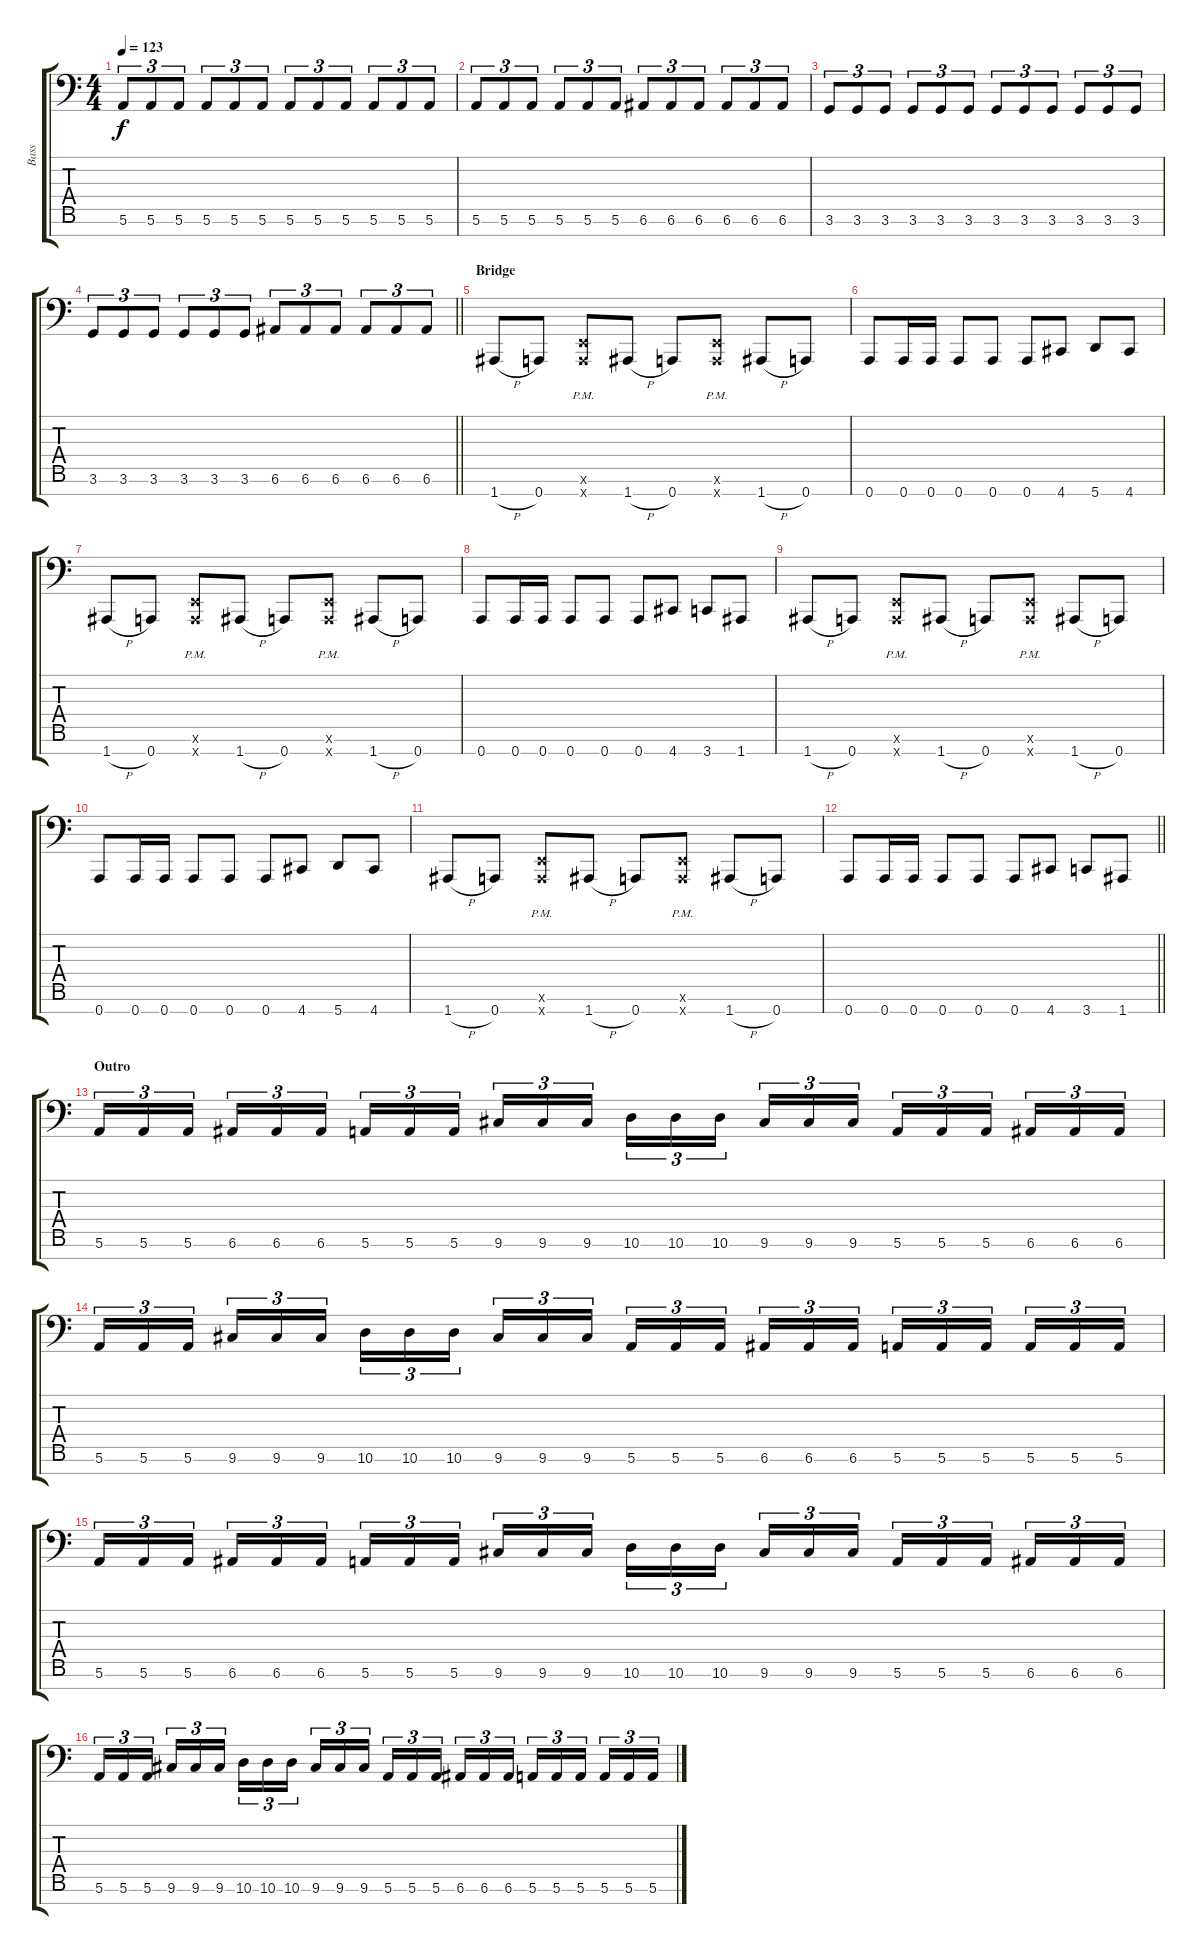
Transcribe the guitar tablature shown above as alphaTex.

\track ("Bass" "Bass") {instrument electricbasspick}
\staff {score tabs}
\tuning (E3 B2 G2 D2 A1 E1 A0) {hide}
\ts (4 4)
\tempo 123
\clef f4
\ks c
5.6.8{tu (3 2) dy f} 5.6.8{tu (3 2)} 5.6.8{tu (3 2)} 5.6.8{tu (3 2)} 5.6.8{tu (3 2)} 5.6.8{tu (3 2)} 5.6.8{tu (3 2)} 5.6.8{tu (3 2)} 5.6.8{tu (3 2)} 5.6.8{tu (3 2)} 5.6.8{tu (3 2)} 5.6.8{tu (3 2)} |
5.6.8{tu (3 2)} 5.6.8{tu (3 2)} 5.6.8{tu (3 2)} 5.6.8{tu (3 2)} 5.6.8{tu (3 2)} 5.6.8{tu (3 2)} 6.6.8{tu (3 2)} 6.6.8{tu (3 2)} 6.6.8{tu (3 2)} 6.6.8{tu (3 2)} 6.6.8{tu (3 2)} 6.6.8{tu (3 2)} |
3.6.8{tu (3 2)} 3.6.8{tu (3 2)} 3.6.8{tu (3 2)} 3.6.8{tu (3 2)} 3.6.8{tu (3 2)} 3.6.8{tu (3 2)} 3.6.8{tu (3 2)} 3.6.8{tu (3 2)} 3.6.8{tu (3 2)} 3.6.8{tu (3 2)} 3.6.8{tu (3 2)} 3.6.8{tu (3 2)} |
\barLineRight lightlight
3.6.8{tu (3 2)} 3.6.8{tu (3 2)} 3.6.8{tu (3 2)} 3.6.8{tu (3 2)} 3.6.8{tu (3 2)} 3.6.8{tu (3 2)} 6.6.8{tu (3 2)} 6.6.8{tu (3 2)} 6.6.8{tu (3 2)} 6.6.8{tu (3 2)} 6.6.8{tu (3 2)} 6.6.8{tu (3 2)} |
\section ("" "Bridge")
1.7{h}.8 0.7.8 (0.6{x} 0.7{pm x}).8 1.7{h}.8 0.7.8 (0.6{x} 0.7{pm x}).8 1.7{h}.8 0.7.8 |
0.7.8 0.7.16 0.7.16 0.7.8 0.7.8 0.7.8 4.7.8 5.7.8 4.7.8 |
1.7{h}.8 0.7.8 (0.6{x} 0.7{pm x}).8 1.7{h}.8 0.7.8 (0.6{x} 0.7{pm x}).8 1.7{h}.8 0.7.8 |
0.7.8 0.7.16 0.7.16 0.7.8 0.7.8 0.7.8 4.7.8 3.7.8 1.7.8 |
1.7{h}.8 0.7.8 (0.6{x} 0.7{pm x}).8 1.7{h}.8 0.7.8 (0.6{x} 0.7{pm x}).8 1.7{h}.8 0.7.8 |
0.7.8 0.7.16 0.7.16 0.7.8 0.7.8 0.7.8 4.7.8 5.7.8 4.7.8 |
1.7{h}.8 0.7.8 (0.6{x} 0.7{pm x}).8 1.7{h}.8 0.7.8 (0.6{x} 0.7{pm x}).8 1.7{h}.8 0.7.8 |
\barLineRight lightlight
0.7.8 0.7.16 0.7.16 0.7.8 0.7.8 0.7.8 4.7.8 3.7.8 1.7.8 |
\section ("" "Outro")
5.6.16{tu (3 2)} 5.6.16{tu (3 2)} 5.6.16{tu (3 2) beam splitsecondary} 6.6.16{tu (3 2)} 6.6.16{tu (3 2)} 6.6.16{tu (3 2)} 5.6.16{tu (3 2)} 5.6.16{tu (3 2)} 5.6.16{tu (3 2) beam splitsecondary} 9.6.16{tu (3 2)} 9.6.16{tu (3 2)} 9.6.16{tu (3 2)} 10.6.16{tu (3 2)} 10.6.16{tu (3 2)} 10.6.16{tu (3 2) beam splitsecondary} 9.6.16{tu (3 2)} 9.6.16{tu (3 2)} 9.6.16{tu (3 2)} 5.6.16{tu (3 2)} 5.6.16{tu (3 2)} 5.6.16{tu (3 2) beam splitsecondary} 6.6.16{tu (3 2)} 6.6.16{tu (3 2)} 6.6.16{tu (3 2)} |
5.6.16{tu (3 2)} 5.6.16{tu (3 2)} 5.6.16{tu (3 2) beam splitsecondary} 9.6.16{tu (3 2)} 9.6.16{tu (3 2)} 9.6.16{tu (3 2)} 10.6.16{tu (3 2)} 10.6.16{tu (3 2)} 10.6.16{tu (3 2) beam splitsecondary} 9.6.16{tu (3 2)} 9.6.16{tu (3 2)} 9.6.16{tu (3 2)} 5.6.16{tu (3 2)} 5.6.16{tu (3 2)} 5.6.16{tu (3 2) beam splitsecondary} 6.6.16{tu (3 2)} 6.6.16{tu (3 2)} 6.6.16{tu (3 2)} 5.6.16{tu (3 2)} 5.6.16{tu (3 2)} 5.6.16{tu (3 2) beam splitsecondary} 5.6.16{tu (3 2)} 5.6.16{tu (3 2)} 5.6.16{tu (3 2)} |
5.6.16{tu (3 2)} 5.6.16{tu (3 2)} 5.6.16{tu (3 2) beam splitsecondary} 6.6.16{tu (3 2)} 6.6.16{tu (3 2)} 6.6.16{tu (3 2)} 5.6.16{tu (3 2)} 5.6.16{tu (3 2)} 5.6.16{tu (3 2) beam splitsecondary} 9.6.16{tu (3 2)} 9.6.16{tu (3 2)} 9.6.16{tu (3 2)} 10.6.16{tu (3 2)} 10.6.16{tu (3 2)} 10.6.16{tu (3 2) beam splitsecondary} 9.6.16{tu (3 2)} 9.6.16{tu (3 2)} 9.6.16{tu (3 2)} 5.6.16{tu (3 2)} 5.6.16{tu (3 2)} 5.6.16{tu (3 2) beam splitsecondary} 6.6.16{tu (3 2)} 6.6.16{tu (3 2)} 6.6.16{tu (3 2)} |
5.6.16{tu (3 2)} 5.6.16{tu (3 2)} 5.6.16{tu (3 2) beam splitsecondary} 9.6.16{tu (3 2)} 9.6.16{tu (3 2)} 9.6.16{tu (3 2)} 10.6.16{tu (3 2)} 10.6.16{tu (3 2)} 10.6.16{tu (3 2) beam splitsecondary} 9.6.16{tu (3 2)} 9.6.16{tu (3 2)} 9.6.16{tu (3 2)} 5.6.16{tu (3 2)} 5.6.16{tu (3 2)} 5.6.16{tu (3 2) beam splitsecondary} 6.6.16{tu (3 2)} 6.6.16{tu (3 2)} 6.6.16{tu (3 2)} 5.6.16{tu (3 2)} 5.6.16{tu (3 2)} 5.6.16{tu (3 2) beam splitsecondary} 5.6.16{tu (3 2)} 5.6.16{tu (3 2)} 5.6.16{tu (3 2)}
